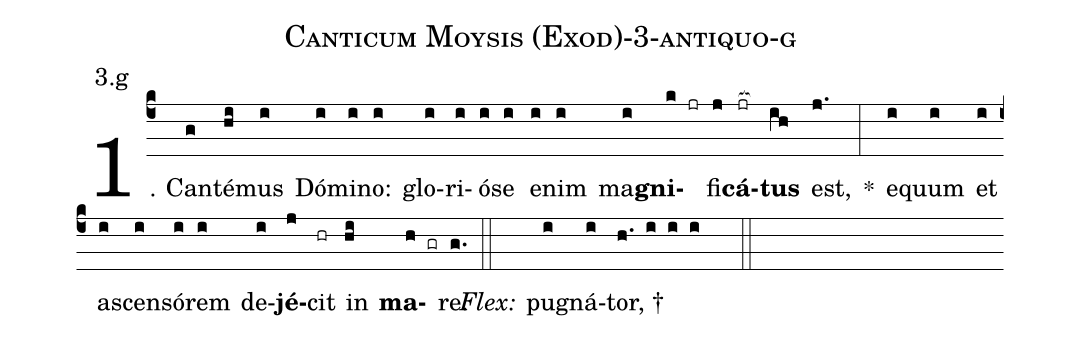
name: Canticum Moysis (Exod)-3-antiquo-g;
annotation: 3.g;
%%
(c4)1. Can(g)té(hi)mus(i) Dó(i)mi(i)no:(i) glo(i)ri(i)ó(i)se(i) e(i)nim(i) ma(i)<b>gni</b>(k jr)fi(j)<b>cá</b>(jr[ocb:1{])<b>tus</b>(ih[ocb:0}]) est,(j.) *(:) e(i)quum(i) et(i) a(i)scen(i)só(i)rem(i) de(i)<b>jé</b>(j)cit(hr) in(hi) <b>ma</b>(h gr)re.(g.) (::)
<i>Flex:</i>()  pu(i)gná(i)tor, †(h. i i i  ::)
